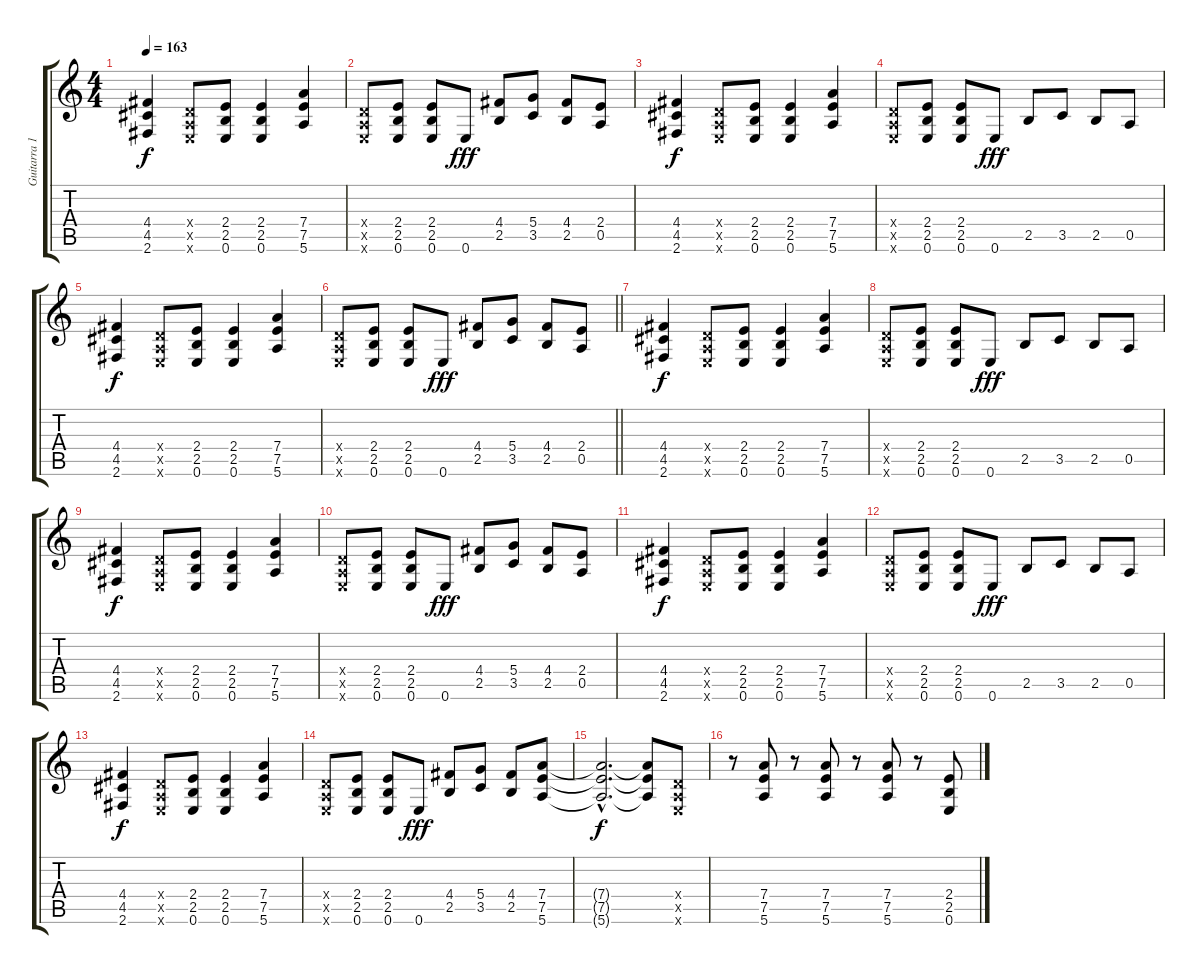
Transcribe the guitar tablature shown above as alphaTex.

\track ("Guitarra 1 - Mathias" "Guitarra 1") {instrument overdrivenguitar}
\staff {score tabs}
\tuning (E4 B3 G3 D3 A2 E2) {hide}
\ts (4 4)
\tempo 163
\clef g2
\ks c
(4.4 4.5 2.6).4{dy f} (0.4{x} 0.5{x} 0.6{x}).8 (2.4 2.5 0.6).8 (2.4 2.5 0.6).4 (7.4 7.5 5.6).4 |
(0.4{x} 0.5{x} 0.6{x}).8 (2.4 2.5 0.6).8 (2.4 2.5 0.6).8 0.6.8{dy fff} (4.4 2.5).8 (5.4 3.5).8 (4.4 2.5).8 (2.4 0.5).8 |
(4.4 4.5 2.6).4{dy f} (0.4{x} 0.5{x} 0.6{x}).8 (2.4 2.5 0.6).8 (2.4 2.5 0.6).4 (7.4 7.5 5.6).4 |
(0.4{x} 0.5{x} 0.6{x}).8 (2.4 2.5 0.6).8 (2.4 2.5 0.6).8 0.6.8{dy fff} 2.5.8 3.5.8 2.5.8 0.5.8 |
(4.4 4.5 2.6).4{dy f} (0.4{x} 0.5{x} 0.6{x}).8 (2.4 2.5 0.6).8 (2.4 2.5 0.6).4 (7.4 7.5 5.6).4 |
\barLineRight lightlight
(0.4{x} 0.5{x} 0.6{x}).8 (2.4 2.5 0.6).8 (2.4 2.5 0.6).8 0.6.8{dy fff} (4.4 2.5).8 (5.4 3.5).8 (4.4 2.5).8 (2.4 0.5).8 |
(4.4 4.5 2.6).4{dy f} (0.4{x} 0.5{x} 0.6{x}).8 (2.4 2.5 0.6).8 (2.4 2.5 0.6).4 (7.4 7.5 5.6).4 |
(0.4{x} 0.5{x} 0.6{x}).8 (2.4 2.5 0.6).8 (2.4 2.5 0.6).8 0.6.8{dy fff} 2.5.8 3.5.8 2.5.8 0.5.8 |
(4.4 4.5 2.6).4{dy f} (0.4{x} 0.5{x} 0.6{x}).8 (2.4 2.5 0.6).8 (2.4 2.5 0.6).4 (7.4 7.5 5.6).4 |
(0.4{x} 0.5{x} 0.6{x}).8 (2.4 2.5 0.6).8 (2.4 2.5 0.6).8 0.6.8{dy fff} (4.4 2.5).8 (5.4 3.5).8 (4.4 2.5).8 (2.4 0.5).8 |
(4.4 4.5 2.6).4{dy f} (0.4{x} 0.5{x} 0.6{x}).8 (2.4 2.5 0.6).8 (2.4 2.5 0.6).4 (7.4 7.5 5.6).4 |
(0.4{x} 0.5{x} 0.6{x}).8 (2.4 2.5 0.6).8 (2.4 2.5 0.6).8 0.6.8{dy fff} 2.5.8 3.5.8 2.5.8 0.5.8 |
(4.4 4.5 2.6).4{dy f} (0.4{x} 0.5{x} 0.6{x}).8 (2.4 2.5 0.6).8 (2.4 2.5 0.6).4 (7.4 7.5 5.6).4 |
(0.4{x} 0.5{x} 0.6{x}).8 (2.4 2.5 0.6).8 (2.4 2.5 0.6).8 0.6.8{dy fff} (4.4 2.5).8 (5.4 3.5).8 (4.4 2.5).8 (7.4 7.5 5.6).8 |
(7.4{hac t} 7.5{hac t} 5.6{hac t}).2{d dy f} (7.4{t} 7.5{t} 5.6{t}).8 (0.4{x} 0.5{x} 0.6{x}).8 |
r.8 (7.4 7.5 5.6).8 r.8 (7.4 7.5 5.6).8 r.8 (7.4 7.5 5.6).8 r.8 (2.4 2.5 0.6).8
